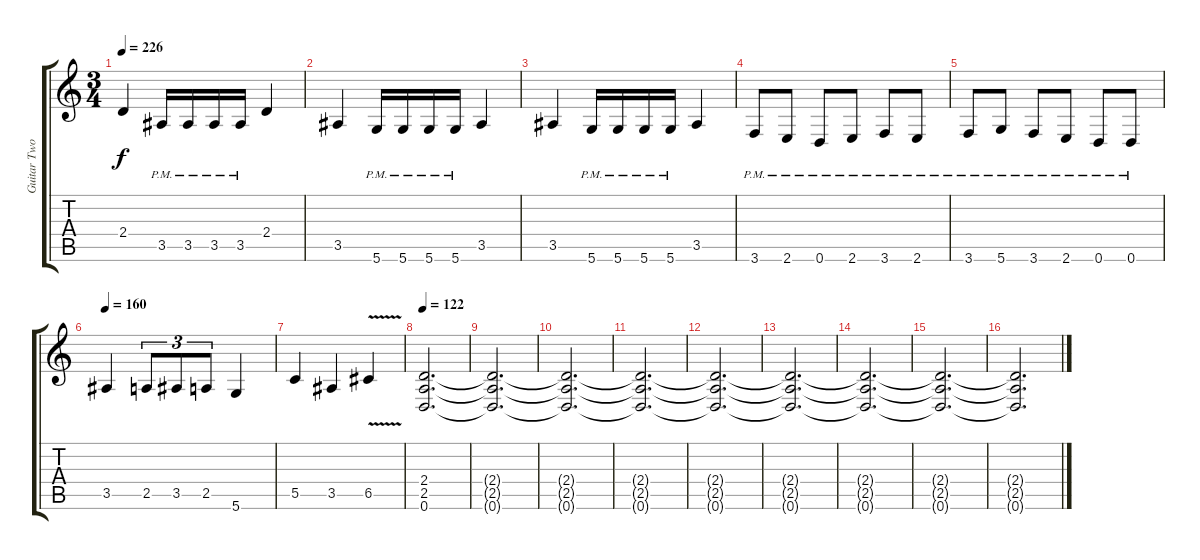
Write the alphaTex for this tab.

\track ("Guitar Two" "Guitar Two") {instrument distortionguitar}
\staff {score tabs}
\tuning (D4 A3 F3 C3 G2 D2) {hide}
\ts (3 4)
\tempo 226
\clef g2
\ks c
2.4.4{dy f} 3.5{pm}.16 3.5{pm}.16 3.5{pm}.16 3.5{pm}.16 2.4.4 |
3.5.4 5.6{pm}.16 5.6{pm}.16 5.6{pm}.16 5.6{pm}.16 3.5.4 |
3.5.4 5.6{pm}.16 5.6{pm}.16 5.6{pm}.16 5.6{pm}.16 3.5.4 |
3.6{pm}.8 2.6{pm}.8 0.6{pm}.8 2.6{pm}.8 3.6{pm}.8 2.6{pm}.8 |
3.6{pm}.8 5.6{pm}.8 3.6{pm}.8 2.6{pm}.8 0.6{pm}.8 0.6{pm}.8 |
\tempo 160
3.5.4 2.5.8{tu (3 2)} 3.5.8{tu (3 2)} 2.5.8{tu (3 2)} 5.6.4 |
5.5.4 3.5.4 6.5{v}.4 |
\tempo 122
(2.4 2.5 0.6).2{d} |
(2.4{t} 2.5{t} 0.6{t}).2{d} |
(2.4{t} 2.5{t} 0.6{t}).2{d} |
(2.4{t} 2.5{t} 0.6{t}).2{d} |
(2.4{t} 2.5{t} 0.6{t}).2{d} |
(2.4{t} 2.5{t} 0.6{t}).2{d volume 6} |
(2.4{t} 2.5{t} 0.6{t}).2{d} |
(2.4{t} 2.5{t} 0.6{t}).2{d} |
(2.4{t} 2.5{t} 0.6{t}).2{d}
